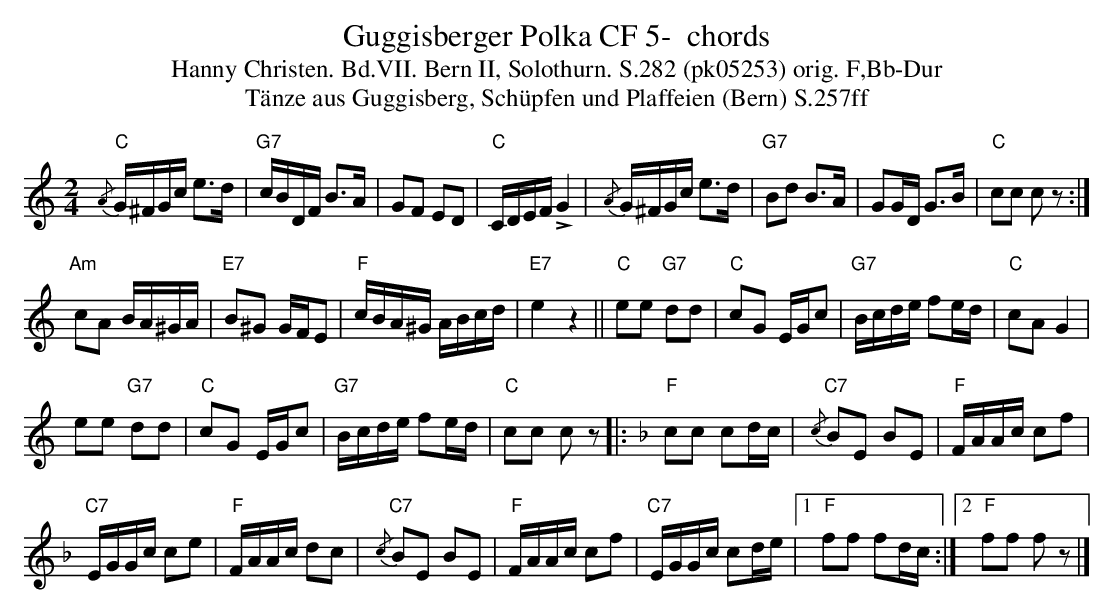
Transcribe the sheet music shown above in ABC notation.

X:1
T:Guggisberger Polka CF 5-  chords
T:Hanny Christen. Bd.VII. Bern II, Solothurn. S.282 (pk05253) orig. F,Bb-Dur
T:T\"anze aus Guggisberg, Sch\"upfen und Plaffeien (Bern) S.257ff
M:2/4
L:1/16
K:Cmaj%%MIDI gchordon
"C"{/A}G^FGc e3d | "G7"cBDF B3A | G2F2 E2D2 | "C"CDEF !>!G4 | {/A}G^FGc e3d | "G7"B2d2 B3A | G2GD G3B | "C"c2c2 c2z2 :|
"Am"c2A2 BA^GA | "E7"B2^G2 GFE2 | "F"cBA^G ABcd | "E7"e4z4 || "C"e2e2 "G7"d2d2 | "C"c2G2 EGc2 | "G7"Bcde f2ed | "C"c2A2G4 |
e2e2 "G7"d2d2 | "C"c2G2 EGc2 | "G7"Bcde f2ed | "C"c2c2 c2z2 |: [K:Fmaj] "F"c2c2 c2dc | "C7"{/c}B2E2 B2E2 | "F"FAAc c2f2 |
"C7"EGGc c2e2 | "F"FAAc d2c2 | "C7"{/c}B2E2 B2E2 | "F"FAAc c2f2 | "C7"EGGc c2de |1 "F"f2f2 f2dc :|2 "F"f2f2 f2z2 |]
